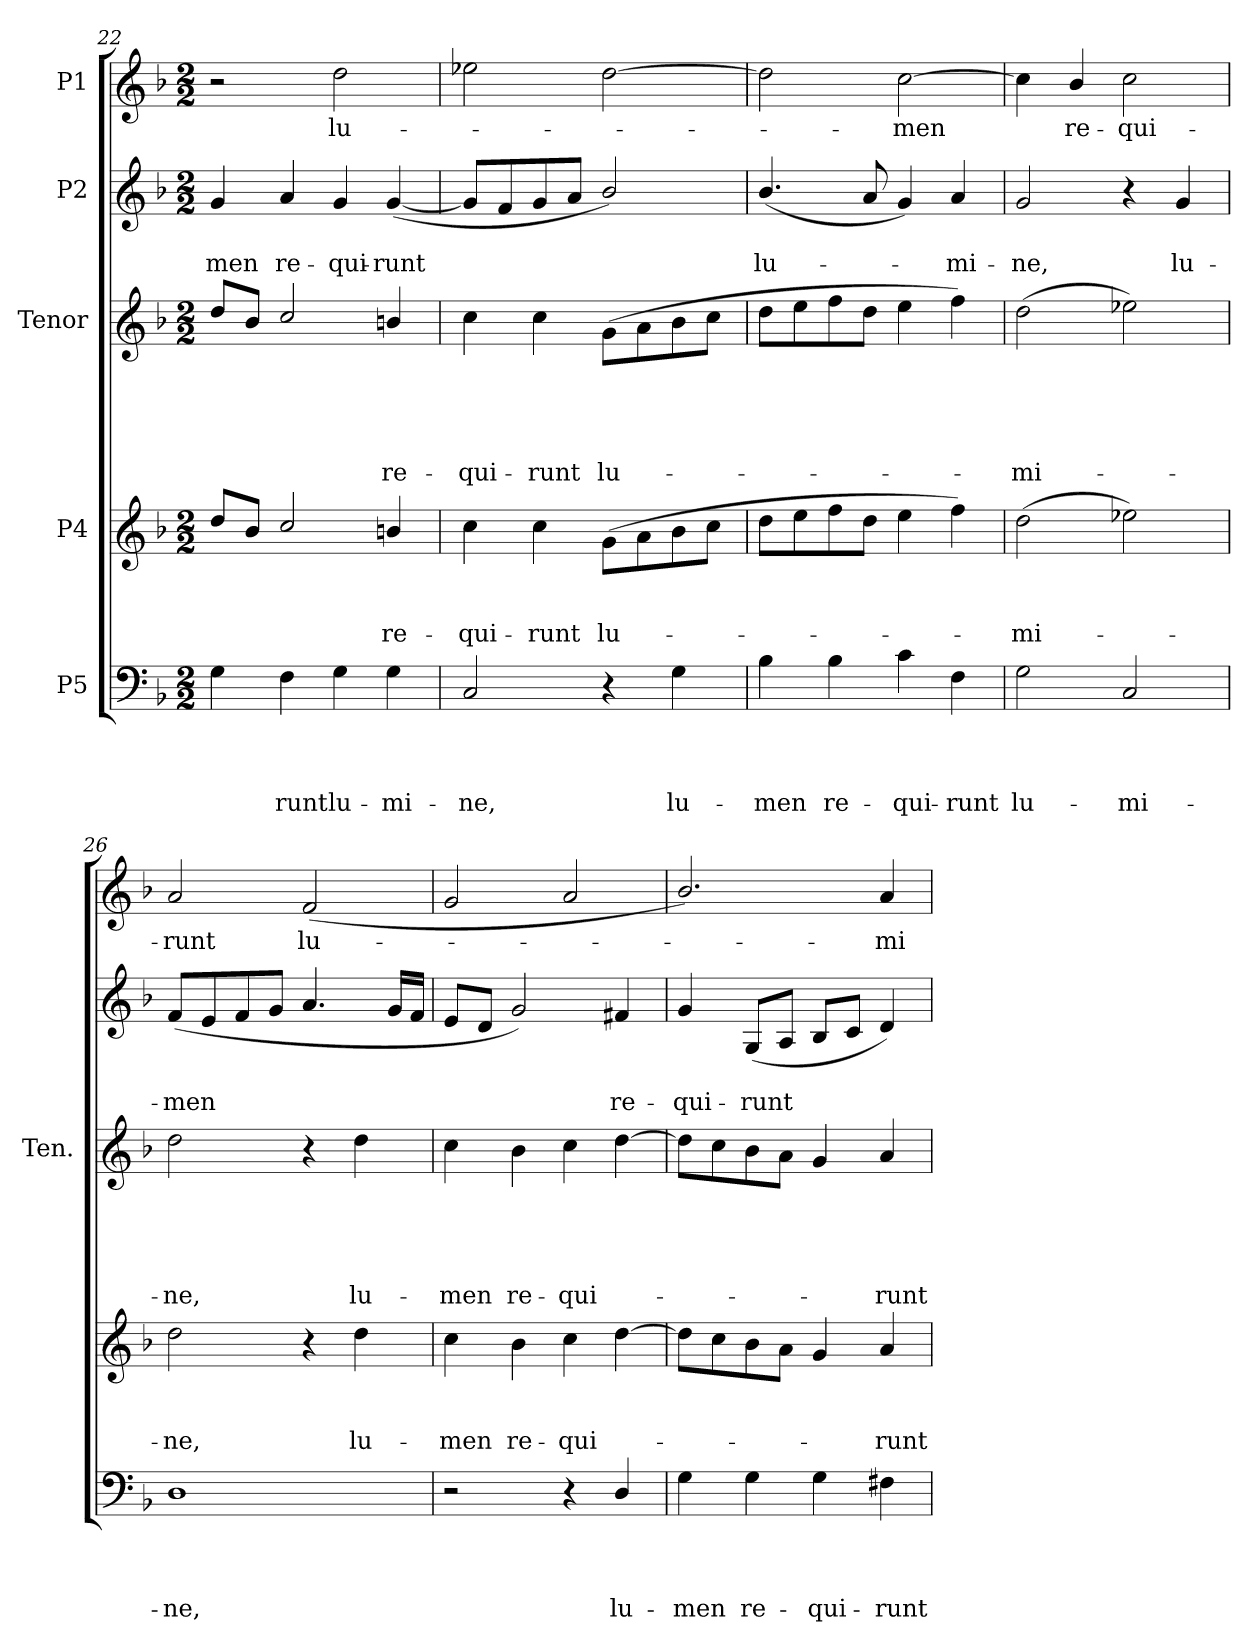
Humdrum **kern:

**kern	**text	**text	**text	**text	**kern	**text	**text	**text	**kern	**text	**text	**text	**text	**text	**kern	**text	**text	**kern	**text
*part5	*part5	*part5	*part5	*part5	*part4	*part4	*part4	*part4	*part3	*part3	*part3	*part3	*part3	*part3	*part2	*part2	*part2	*part1	*part1
*staff5	*staff5	*staff5	*staff5	*staff5	*staff4	*staff4	*staff4	*staff4	*staff3	*staff3	*staff3	*staff3	*staff3	*staff3	*staff2	*staff2	*staff2	*staff1	*staff1
*I"P5	*	*	*	*	*I"P4	*	*	*	*I"Tenor	*	*	*	*	*	*I"P2	*	*	*I"P1	*
*	*	*	*	*	*	*	*	*	*I'Ten.	*	*	*	*	*	*	*	*	*	*
*clefF4	*	*	*	*	*clefG2	*	*	*	*clefG2	*	*	*	*	*	*clefG2	*	*	*clefG2	*
*	*	*	*	*	*ITrd7c12	*	*	*	*ITrd7c12	*	*	*	*	*	*	*	*	*	*
*k[b-]	*	*	*	*	*k[b-]	*	*	*	*k[b-]	*	*	*	*	*	*k[b-]	*	*	*k[b-]	*
*F:	*	*	*	*	*F:	*	*	*	*F:	*	*	*	*	*	*F:	*	*	*F:	*
*M2/2	*	*	*	*	*M2/2	*	*	*	*M2/2	*	*	*	*	*	*M2/2	*	*	*M2/2	*
=22	=22	=22	=22	=22	=22	=22	=22	=22	=22	=22	=22	=22	=22	=22	=22	=22	=22	=22	=22
!	!	!	!	!	!	!	!	!	!	!	!	!	!	!	!	!	!LO:LY:b	!	!
4G\	.	.	.	.	8d/L	.	.	.	8d/L	.	.	.	.	.	4g/	.	-men	2r	.
.	.	.	.	.	8B-/J	.	.	.	8B-/J	.	.	.	.	.	.	.	.	.	.
!	!	!	!	!LO:LY:b	!	!	!	!	!	!	!	!	!	!	!	!	!LO:LY:b	!	!
4F\	.	.	.	-runt	2c/	.	.	.	2c/	.	.	.	.	.	4a/	.	re-	.	.
!	!	!	!	!LO:LY:b	!	!	!	!	!	!	!	!	!	!	!	!	!LO:LY:b	!	!LO:LY:b
4G\	.	.	.	lu-	.	.	.	.	.	.	.	.	.	.	4g/	.	-qui-	2dd\	lu-
!	!	!	!	!LO:LY:b	!	!	!	!LO:LY:b	!	!	!	!	!	!LO:LY:b	!	!	!LO:LY:b	!	!
4G\	.	.	.	-mi-	4Bn/	.	.	re-	4Bn/	.	.	.	.	re-	(<[<4g/	.	-runt	.	.
=23	=23	=23	=23	=23	=23	=23	=23	=23	=23	=23	=23	=23	=23	=23	=23	=23	=23	=23	=23
!	!	!	!	!LO:LY:b	!	!	!	!LO:LY:b	!	!	!	!	!	!LO:LY:b	!	!	!	!	!
2C/	.	.	.	-ne,	4c\	.	.	-qui-	4c\	.	.	.	.	-qui-	8g/L]	.	.	2ee-X\	.
.	.	.	.	.	.	.	.	.	.	.	.	.	.	.	8f/	.	.	.	.
!	!	!	!	!	!	!	!	!LO:LY:b	!	!	!	!	!	!LO:LY:b	!	!	!	!	!
.	.	.	.	.	4c\	.	.	-runt	4c\	.	.	.	.	-runt	8g/	.	.	.	.
.	.	.	.	.	.	.	.	.	.	.	.	.	.	.	8a/J	.	.	.	.
!	!	!	!	!	!	!	!	!LO:LY:b	!	!	!	!	!	!LO:LY:b	!	!	!	!	!
4r	.	.	.	.	(>8G\L	.	.	lu-	(>8G\L	.	.	.	.	lu-	2b-/)	.	.	[>2dd\	.
.	.	.	.	.	8A\	.	.	.	8A\	.	.	.	.	.	.	.	.	.	.
!	!	!	!	!LO:LY:b	!	!	!	!	!	!	!	!	!	!	!	!	!	!	!
4G\	.	.	.	lu-	8B-\	.	.	.	8B-\	.	.	.	.	.	.	.	.	.	.
.	.	.	.	.	8c\J	.	.	.	8c\J	.	.	.	.	.	.	.	.	.	.
=24	=24	=24	=24	=24	=24	=24	=24	=24	=24	=24	=24	=24	=24	=24	=24	=24	=24	=24	=24
!	!	!	!	!LO:LY:b	!	!	!	!	!	!	!	!	!	!	!	!	!LO:LY:b	!	!
4B-\	.	.	.	-men	8d\L	.	.	.	8d\L	.	.	.	.	.	(<4.b-/	.	lu-	2dd\]	.
.	.	.	.	.	8e\	.	.	.	8e\	.	.	.	.	.	.	.	.	.	.
!	!	!	!	!LO:LY:b	!	!	!	!	!	!	!	!	!	!	!	!	!	!	!
4B-\	.	.	.	re-	8f\	.	.	.	8f\	.	.	.	.	.	.	.	.	.	.
.	.	.	.	.	8d\J	.	.	.	8d\J	.	.	.	.	.	8a/	.	.	.	.
!	!	!	!	!LO:LY:b	!	!	!	!	!	!	!	!	!	!	!	!	!	!	!LO:LY:b
4c\	.	.	.	-qui-	4e\	.	.	.	4e\	.	.	.	.	.	4g/)	.	.	[>2cc\	-men
!	!	!	!	!LO:LY:b	!	!	!	!	!	!	!	!	!	!	!	!	!LO:LY:b	!	!
4F\	.	.	.	-runt	4f\)	.	.	.	4f\)	.	.	.	.	.	4a/	.	-mi-	.	.
!!LO:LB:g=z
=25	=25	=25	=25	=25	=25	=25	=25	=25	=25	=25	=25	=25	=25	=25	=25	=25	=25	=25	=25
!	!	!	!	!LO:LY:b	!	!	!	!LO:LY:b	!	!	!	!	!	!LO:LY:b	!	!	!LO:LY:b	!	!
2G\	.	.	.	lu-	(>2d\	.	.	-mi-	(>2d\	.	.	.	.	-mi-	2g/	.	-ne,	4cc\]	.
!	!	!	!	!	!	!	!	!	!	!	!	!	!	!	!	!	!	!	!LO:LY:b
.	.	.	.	.	.	.	.	.	.	.	.	.	.	.	.	.	.	4b-/	re-
!	!	!	!	!LO:LY:b	!	!	!	!	!	!	!	!	!	!	!	!	!	!	!LO:LY:b
2C/	.	.	.	-mi-	2e-X\)	.	.	.	2e-X\)	.	.	.	.	.	4r	.	.	2cc\	-qui-
!	!	!	!	!	!	!	!	!	!	!	!	!	!	!	!	!	!LO:LY:b	!	!
.	.	.	.	.	.	.	.	.	.	.	.	.	.	.	4g/	.	lu-	.	.
=26	=26	=26	=26	=26	=26	=26	=26	=26	=26	=26	=26	=26	=26	=26	=26	=26	=26	=26	=26
!	!	!	!	!LO:LY:b	!	!	!	!LO:LY:b	!	!	!	!	!	!LO:LY:b	!	!	!LO:LY:b	!	!LO:LY:b
1D	.	.	.	-ne,	2d\	.	.	-ne,	2d\	.	.	.	.	-ne,	(<8f/L	.	-men	2a/	-runt
.	.	.	.	.	.	.	.	.	.	.	.	.	.	.	8e/	.	.	.	.
.	.	.	.	.	.	.	.	.	.	.	.	.	.	.	8f/	.	.	.	.
.	.	.	.	.	.	.	.	.	.	.	.	.	.	.	8g/J	.	.	.	.
!	!	!	!	!	!	!	!	!	!	!	!	!	!	!	!	!	!	!	!LO:LY:b
.	.	.	.	.	4r	.	.	.	4r	.	.	.	.	.	4.a/	.	.	(<2f/	lu-
!	!	!	!	!	!	!	!	!LO:LY:b	!	!	!	!	!	!LO:LY:b	!	!	!	!	!
.	.	.	.	.	4d\	.	.	lu-	4d\	.	.	.	.	lu-	.	.	.	.	.
.	.	.	.	.	.	.	.	.	.	.	.	.	.	.	16g/LL	.	.	.	.
.	.	.	.	.	.	.	.	.	.	.	.	.	.	.	16f/JJ	.	.	.	.
=27	=27	=27	=27	=27	=27	=27	=27	=27	=27	=27	=27	=27	=27	=27	=27	=27	=27	=27	=27
!	!	!	!	!	!	!	!	!LO:LY:b	!	!	!	!	!	!LO:LY:b	!	!	!	!	!
2r	.	.	.	.	4c\	.	.	-men	4c\	.	.	.	.	-men	8e/L	.	.	2g/	.
.	.	.	.	.	.	.	.	.	.	.	.	.	.	.	8d/J	.	.	.	.
!	!	!	!	!	!	!	!	!LO:LY:b	!	!	!	!	!	!LO:LY:b	!	!	!	!	!
.	.	.	.	.	4B-\	.	.	re-	4B-\	.	.	.	.	re-	2g/)	.	.	.	.
!	!	!	!	!	!	!	!	!LO:LY:b	!	!	!	!	!	!LO:LY:b	!	!	!	!	!
4r	.	.	.	.	4c\	.	.	-qui-	4c\	.	.	.	.	-qui-	.	.	.	2a/	.
!	!	!	!	!LO:LY:b	!	!	!	!	!	!	!	!	!	!	!	!	!LO:LY:b	!	!
4D/	.	.	.	lu-	[>4d\	.	.	.	[>4d\	.	.	.	.	.	4f#X/	.	re-	.	.
=28	=28	=28	=28	=28	=28	=28	=28	=28	=28	=28	=28	=28	=28	=28	=28	=28	=28	=28	=28
!	!	!	!	!LO:LY:b	!	!	!	!	!	!	!	!	!	!	!	!	!LO:LY:b	!	!
4G\	.	.	.	-men	8d\L]	.	.	.	8d\L]	.	.	.	.	.	4g/	.	-qui-	2.b-/)	.
.	.	.	.	.	8c\	.	.	.	8c\	.	.	.	.	.	.	.	.	.	.
!	!	!	!	!LO:LY:b	!	!	!	!	!	!	!	!	!	!	!	!	!LO:LY:b	!	!
4G\	.	.	.	re-	8B-\	.	.	.	8B-\	.	.	.	.	.	(<8G/L	.	-runt	.	.
.	.	.	.	.	8A\J	.	.	.	8A\J	.	.	.	.	.	8A/J	.	.	.	.
!	!	!	!	!LO:LY:b	!	!	!	!	!	!	!	!	!	!	!	!	!	!	!
4G\	.	.	.	-qui-	4G/	.	.	.	4G/	.	.	.	.	.	8B-/L	.	.	.	.
.	.	.	.	.	.	.	.	.	.	.	.	.	.	.	8c/J	.	.	.	.
!	!	!	!	!LO:LY:b	!	!	!	!LO:LY:b	!	!	!	!	!	!LO:LY:b	!	!	!	!	!LO:LY:b
4F#X\	.	.	.	-runt	4A/	.	.	-runt	4A/	.	.	.	.	-runt	4d/)	.	.	4a/	-mi-
=	=	=	=	=	=	=	=	=	=	=	=	=	=	=	=	=	=	=	=
*-	*-	*-	*-	*-	*-	*-	*-	*-	*-	*-	*-	*-	*-	*-	*-	*-	*-	*-	*-
